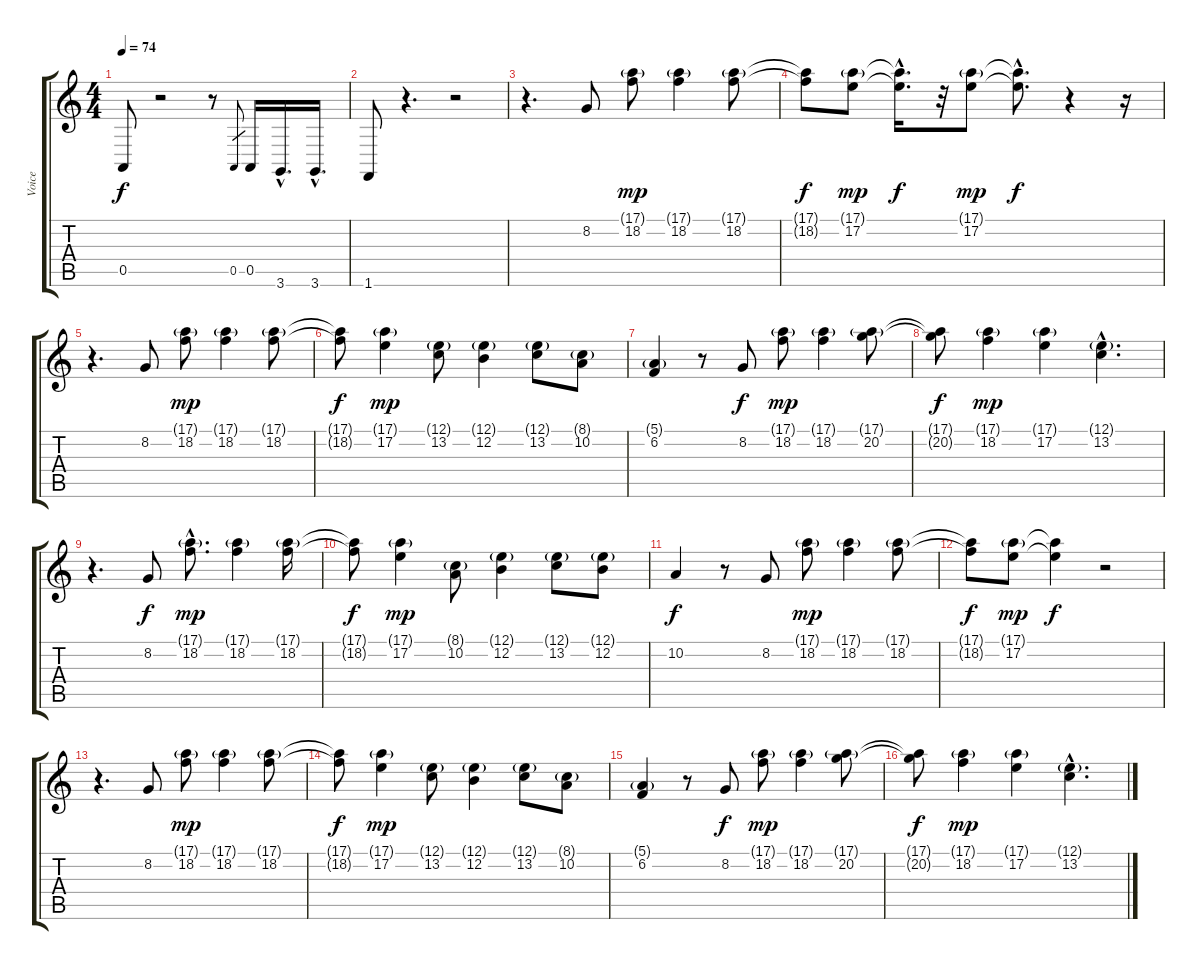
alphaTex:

\track ("Voice" "Voice") {instrument synthvoice}
\staff {score tabs}
\tuning (E4 B3 G3 D3 A2 E2) {hide}
\ts (4 4)
\tempo 74
\clef g2
\ks c
0.5.8{dy f} r.2 r.8 0.5.8{gr} 0.5.16 3.6{hac}.16{d} 3.6{hac}.16{d} |
1.6.8 r.4{d} r.2 |
r.4{d} 8.2.8 (17.1{g} 18.2).8{dy mp} (17.1{g} 18.2).4 (17.1{g} 18.2).8 |
(17.1{t} 18.2{t}).8{dy f} (17.1{g} 17.2).8{dy mp} (17.1{hac t} 17.2{hac t}).16{d dy f} r.32 (17.1{g} 17.2).8{dy mp} (17.1{hac t} 17.2{hac t}).8{d dy f} r.4 r.16 |
r.4{d} 8.2.8 (17.1{g} 18.2).8{dy mp} (17.1{g} 18.2).4 (17.1{g} 18.2).8 |
(17.1{t} 18.2{t}).8{dy f} (17.1{g} 17.2).4{dy mp} (12.1{g} 13.2).8 (12.1{g} 12.2).4 (12.1{g} 13.2).8 (8.1{g} 10.2).8 |
(5.1{g} 6.2).4 r.8 8.2.8{dy f} (17.1{g} 18.2).8{dy mp} (17.1{g} 18.2).4 (17.1{g} 20.2).8 |
(17.1{t} 20.2{t}).8{dy f} (17.1{g} 18.2).4{dy mp} (17.1{g} 17.2).4 (12.1{g hac} 13.2{hac}).4{d} |
r.4{d} 8.2.8{dy f} (17.1{g hac} 18.2{hac}).8{d dy mp} (17.1{g} 18.2).4 (17.1{g} 18.2).16 |
(17.1{t} 18.2{t}).8{dy f} (17.1{g} 17.2).4{dy mp} (8.1{g} 10.2).8 (12.1{g} 12.2).4 (12.1{g} 13.2).8 (12.1{g} 12.2).8 |
10.2.4{dy f} r.8 8.2.8 (17.1{g} 18.2).8{dy mp} (17.1{g} 18.2).4 (17.1{g} 18.2).8 |
(17.1{t} 18.2{t}).8{dy f} (17.1{g} 17.2).8{dy mp} (17.1{t} 17.2{t}).4{dy f} r.2 |
r.4{d} 8.2.8 (17.1{g} 18.2).8{dy mp} (17.1{g} 18.2).4 (17.1{g} 18.2).8 |
(17.1{t} 18.2{t}).8{dy f} (17.1{g} 17.2).4{dy mp} (12.1{g} 13.2).8 (12.1{g} 12.2).4 (12.1{g} 13.2).8 (8.1{g} 10.2).8 |
(5.1{g} 6.2).4 r.8 8.2.8{dy f} (17.1{g} 18.2).8{dy mp} (17.1{g} 18.2).4 (17.1{g} 20.2).8 |
(17.1{t} 20.2{t}).8{dy f} (17.1{g} 18.2).4{dy mp} (17.1{g} 17.2).4 (12.1{g hac} 13.2{hac}).4{d}
